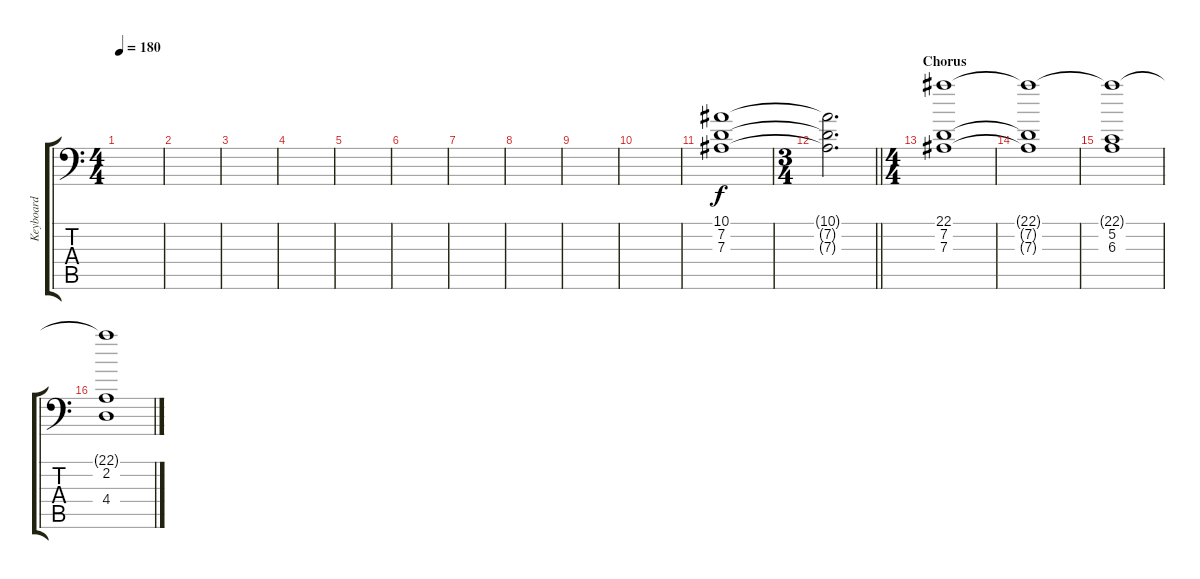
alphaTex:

\track ("Keyboard" "Keyboard") {instrument stringensemble1}
\staff {score tabs}
\tuning (C4 G3 Eb3 Bb2 F2 Bb1) {hide}
\ts (4 4)
\tempo 180
\clef f4
\ks c
|
|
|
|
|
|
|
|
|
|
(10.1 7.2 7.3).1{volume 13} |
\ts (3 4)
\barLineRight lightlight
(10.1{t} 7.2{t} 7.3{t}).2{d} |
\ts (4 4)
\section ("" "Chorus")
(22.1 7.2 7.3).1{volume 13} |
(22.1{t} 7.2{t} 7.3{t}).1 |
(22.1{t} 5.2 6.3).1 |
(22.1{t} 2.2 4.4).1
